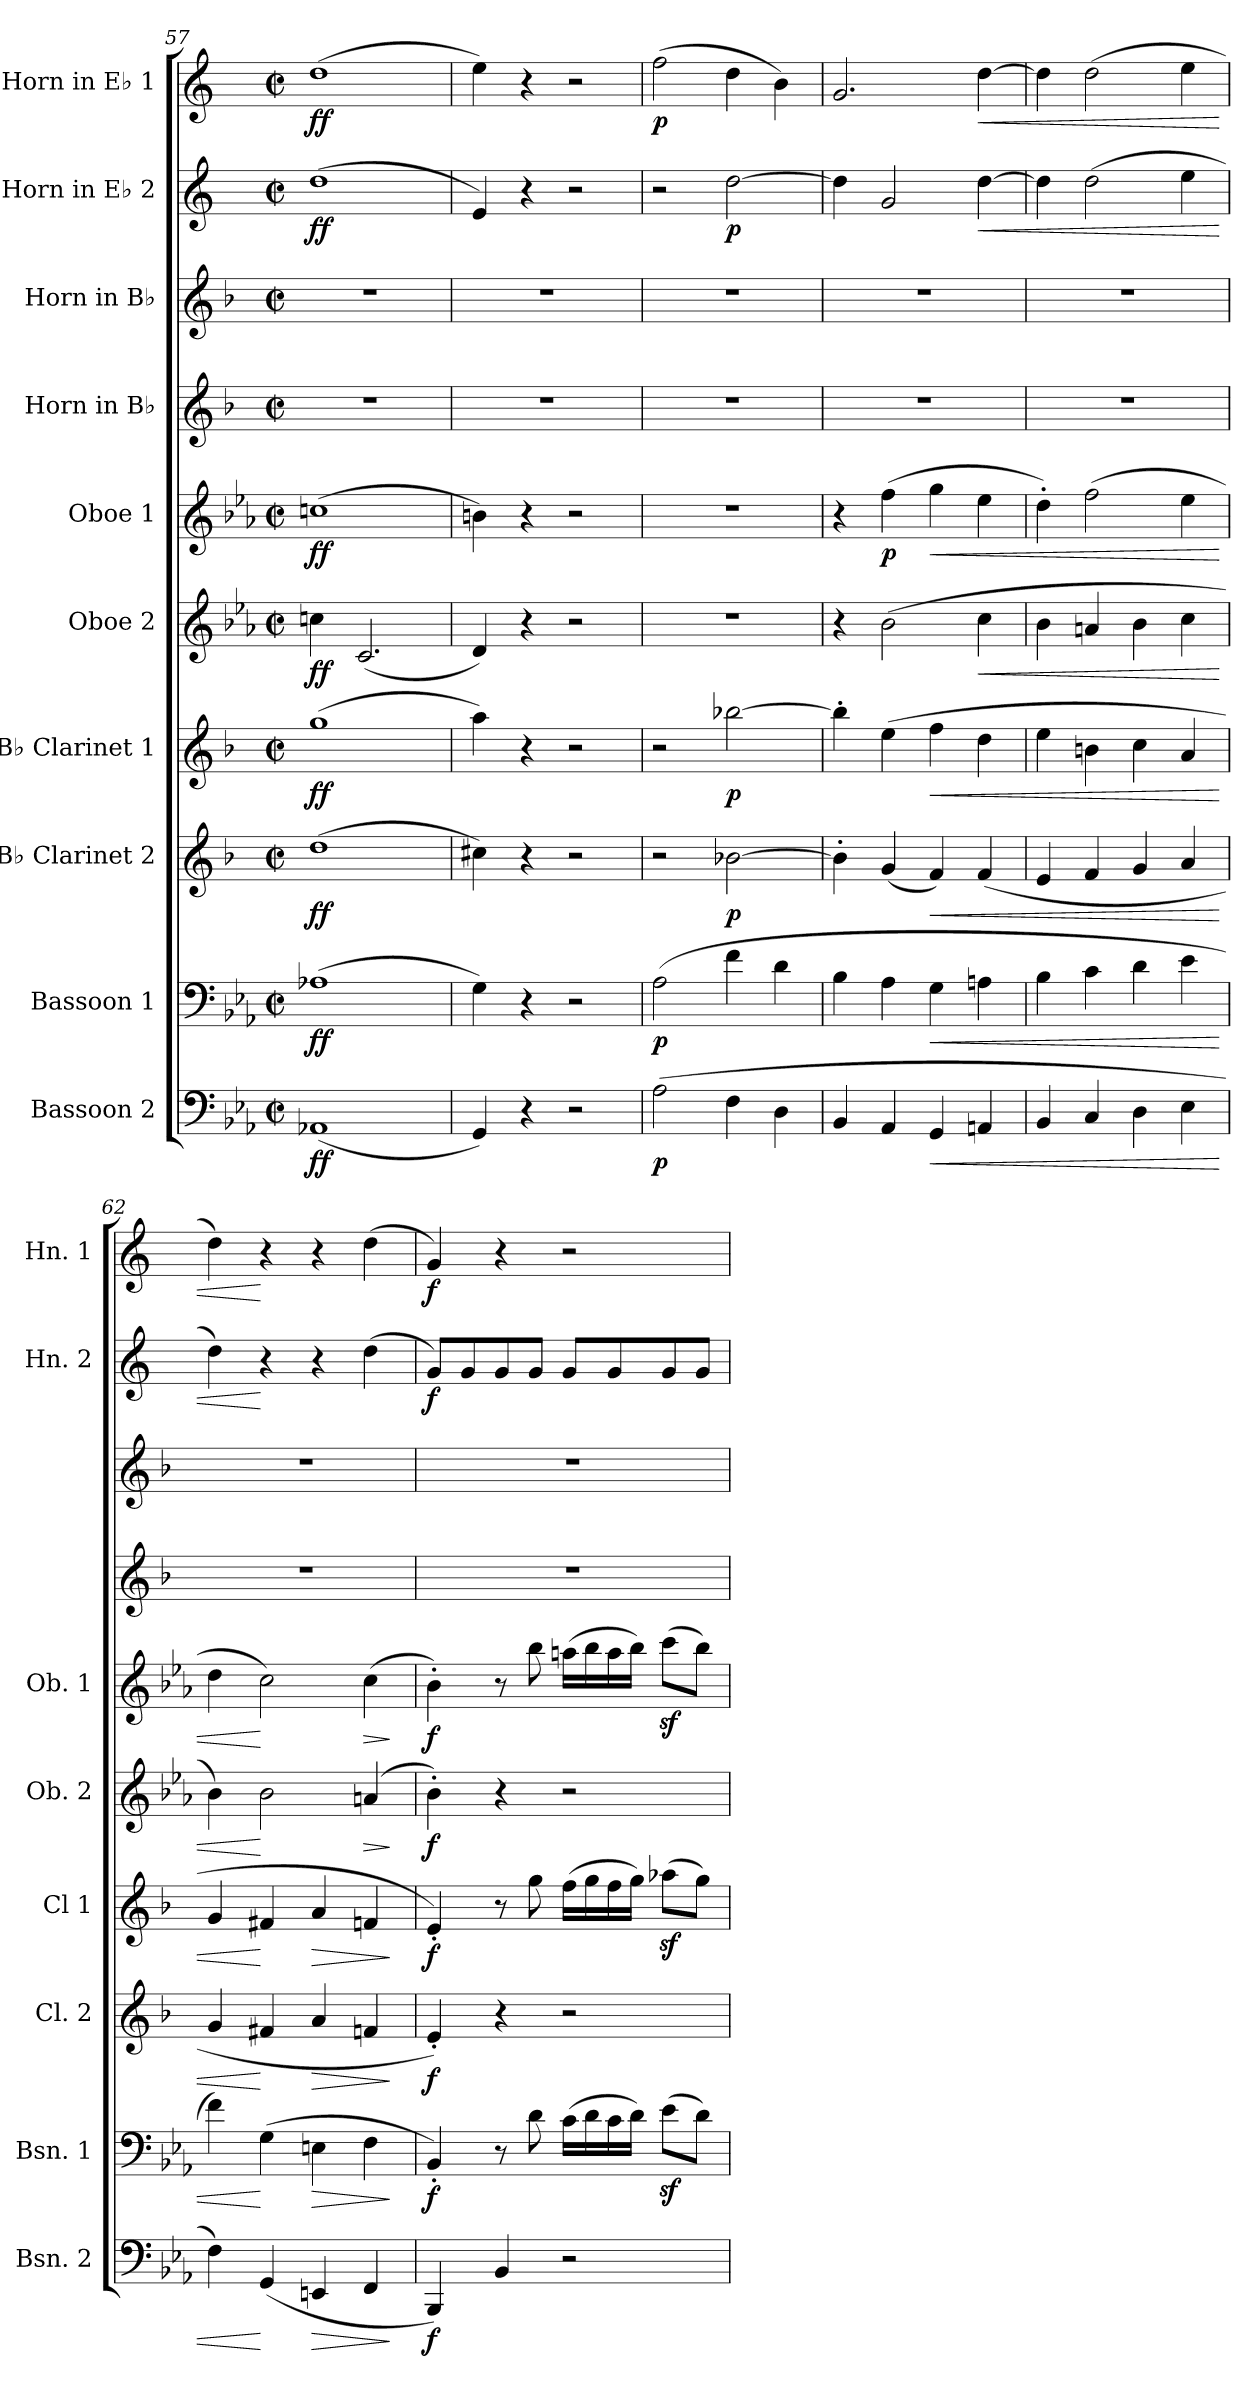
**kern	**dynam	**kern	**dynam	**kern	**dynam	**kern	**dynam	**kern	**dynam	**kern	**dynam	**kern	**kern	**kern	**dynam	**kern	**dynam
*part10	*part10	*part9	*part9	*part8	*part8	*part7	*part7	*part6	*part6	*part5	*part5	*part4	*part3	*part2	*part2	*part1	*part1
*staff10	*staff10	*staff9	*staff9	*staff8	*staff8	*staff7	*staff7	*staff6	*staff6	*staff5	*staff5	*staff4	*staff3	*staff2	*staff2	*staff1	*staff1
*I"Bassoon 2	*	*I"Bassoon 1	*	*I"B♭ Clarinet 2	*	*I"B♭ Clarinet 1	*	*I"Oboe 2	*	*I"Oboe 1	*	*I"Horn in B♭	*I"Horn in B♭	*I"Horn in E♭ 2	*	*I"Horn in E♭ 1	*
*I'Bsn. 2	*	*I'Bsn. 1	*	*I'Cl. 2	*	*I'Cl 1	*	*I'Ob. 2	*	*I'Ob. 1	*	*	*	*I'Hn. 2	*	*I'Hn. 1	*
*clefF4	*	*clefF4	*	*clefG2	*	*clefG2	*	*clefG2	*	*clefG2	*	*clefG2	*clefG2	*clefG2	*	*clefG2	*
*	*	*	*	*ITrd1c2	*	*ITrd1c2	*	*	*	*	*	*ITrd1c2	*ITrd1c2	*ITrd5c9	*	*ITrd5c9	*
*k[b-e-a-]	*	*k[b-e-a-]	*	*k[b-e-a-]	*	*k[b-e-a-]	*	*k[b-e-a-]	*	*k[b-e-a-]	*	*k[b-e-a-]	*k[b-e-a-]	*k[b-e-a-]	*	*k[b-e-a-]	*
*M2/2	*	*M2/2	*	*M2/2	*	*M2/2	*	*M2/2	*	*M2/2	*	*M2/2	*M2/2	*M2/2	*	*M2/2	*
*met(c|)	*	*met(c|)	*	*met(c|)	*	*met(c|)	*	*met(c|)	*	*met(c|)	*	*met(c|)	*met(c|)	*met(c|)	*	*met(c|)	*
=57	=57	=57	=57	=57	=57	=57	=57	=57	=57	=57	=57	=57	=57	=57	=57	=57	=57
!	!LO:DY:b	!	!LO:DY:b	!	!LO:DY:b	!	!LO:DY:b	!	!LO:DY:b	!	!LO:DY:b	!	!	!	!LO:DY:b	!	!LO:DY:b
(<1AA-X	ff	(>1A-X	ff	(>1cc	ff	(>1ff	ff	4ccn\	ff	(>1ccn	ff	1r	1r	(>1f	ff	(>1f	ff
.	.	.	.	.	.	.	.	(<2.c/	.	.	.	.	.	.	.	.	.
=58	=58	=58	=58	=58	=58	=58	=58	=58	=58	=58	=58	=58	=58	=58	=58	=58	=58
4GG/)	.	4G\)	.	4bn\)	.	4gg\)	.	4d/)	.	4bn\)	.	1r	1r	4G/)	.	4g\)	.
4r	.	4r	.	4r	.	4r	.	4r	.	4r	.	.	.	4r	.	4r	.
2r	.	2r	.	2r	.	2r	.	2r	.	2r	.	.	.	2r	.	2r	.
=59	=59	=59	=59	=59	=59	=59	=59	=59	=59	=59	=59	=59	=59	=59	=59	=59	=59
!	!LO:DY:b	!	!LO:DY:b	!	!	!	!	!	!	!	!	!	!	!	!	!	!LO:DY:b
(>2A-\	p	(>2A-\	p	2r	.	2r	.	1r	.	1r	.	1r	1r	2r	.	(>2a-\	p
!	!	!	!	!	!LO:DY:b	!	!LO:DY:b	!	!	!	!	!	!	!	!LO:DY:b	!	!
4F\	.	4f\	.	[2a-X\	p	[2aa-X\	p	.	.	.	.	.	.	[2f\	p	4f\	.
4D\	.	4d\	.	.	.	.	.	.	.	.	.	.	.	.	.	4d\)	.
=60	=60	=60	=60	=60	=60	=60	=60	=60	=60	=60	=60	=60	=60	=60	=60	=60	=60
4BB-/	.	4B-\	.	4a-'\]	.	4aa-'\]	.	4r	.	4r	.	1r	1r	4f\]	.	2.B-/	.
!	!	!	!	!	!	!	!	!	!	!	!LO:DY:b	!	!	!	!	!	!
4AA-/	.	4A-\	.	(<4f/	.	(>4dd\	.	(>2b-\	.	(>4ff\	p	.	.	2B-/	.	.	.
!	!LO:HP:b	!	!LO:HP:b	!	!LO:HP:b	!	!LO:HP:b	!	!	!	!LO:HP:b	!	!	!	!	!	!
4GG/	<	4G\	<	4e-/)	<	4ee-\	<	.	.	4gg\	<	.	.	.	.	.	.
!	!	!	!	!	!	!	!	!	!LO:HP:b	!	!	!	!	!	!LO:HP:b	!	!LO:HP:b
4AAn/	.	4An\	.	(>4e-/	.	4cc\	.	4cc\	<	4ee-\	.	.	.	[4f\	<	[4f\	<
!!LO:PB:g=z
=61	=61	=61	=61	=61	=61	=61	=61	=61	=61	=61	=61	=61	=61	=61	=61	=61	=61
4BB-/	.	4B-\	.	4d/	.	4dd\	.	4b-\	.	4dd'\)	.	1r	1r	4f\]	.	4f\]	.
4C/	.	4c\	.	4e-/	.	4an\	.	4an/	.	(>2ff\	.	.	.	(>2f\	.	(>2f\	.
4D\	.	4d\	.	4f/	.	4b-\	.	4b-\	.	.	.	.	.	.	.	.	.
4E-\	.	4e-\	.	4g/	.	4g/	.	4cc\	.	4ee-\	.	.	.	4g\	.	4g\	.
=62	=62	=62	=62	=62	=62	=62	=62	=62	=62	=62	=62	=62	=62	=62	=62	=62	=62
4F\)	.	4f\)	.	4f/	.	4f/	.	4b-\)	.	4dd\	.	1r	1r	4f\)	.	4f\)	.
(<4GG/	[	(>4G\	[	4en/	[	4en/	[	2b-\	[	2cc\)	[	.	.	4r	[	4r	[
!	!LO:HP:b	!	!LO:HP:b	!	!LO:HP:b	!	!LO:HP:b	!	!	!	!	!	!	!	!	!	!
4EEn/	>	4En\	>	4g/	>	4g/	>	.	.	.	.	.	.	4r	.	4r	.
!	!	!	!	!	!	!	!	!	!LO:HP:b	!	!LO:HP:b	!	!	!	!	!	!
4FF/	.	4F\	.	4e-X/	.	4e-X/	.	(<4an/	>	(>4cc\	>	.	.	(>4f\	.	(>4f\	.
.	]	.	]	.	]	.	]	.	]	.	]	.	.	.	.	.	.
=63	=63	=63	=63	=63	=63	=63	=63	=63	=63	=63	=63	=63	=63	=63	=63	=63	=63
!	!LO:DY:b	!	!LO:DY:b	!	!LO:DY:b	!	!LO:DY:b	!	!LO:DY:b	!	!LO:DY:b	!	!	!	!LO:DY:b	!	!LO:DY:b
4BBB-/)	f	4BB-'/)	f	4d'/)	f	4d'/)	f	4b-'\)	f	4b-'\)	f	1r	1r	8B-/L)	f	4B-/)	f
.	.	.	.	.	.	.	.	.	.	.	.	.	.	8B-/	.	.	.
4BB-/	.	8r	.	4r	.	8r	.	4r	.	8r	.	.	.	8B-/	.	4r	.
.	.	8d\	.	.	.	8ff\	.	.	.	8bb-\	.	.	.	8B-/J	.	.	.
2r	.	(>16c\LL	.	2r	.	(>16ee-\LL	.	2r	.	(>16aan\LL	.	.	.	8B-/L	.	2r	.
.	.	16d\	.	.	.	16ff\	.	.	.	16bb-\	.	.	.	.	.	.	.
.	.	16c\	.	.	.	16ee-\	.	.	.	16aa\	.	.	.	8B-/	.	.	.
.	.	16d\JJ)	.	.	.	16ff\JJ)	.	.	.	16bb-\JJ)	.	.	.	.	.	.	.
.	.	(>8e-z<\L	.	.	.	(>8gg-Xz<\L	.	.	.	(>8cccz<\L	.	.	.	8B-/	.	.	.
.	.	8d\J)	.	.	.	8ff\J)	.	.	.	8bb-\J)	.	.	.	8B-/J	.	.	.
=	=	=	=	=	=	=	=	=	=	=	=	=	=	=	=	=	=
*-	*-	*-	*-	*-	*-	*-	*-	*-	*-	*-	*-	*-	*-	*-	*-	*-	*-
